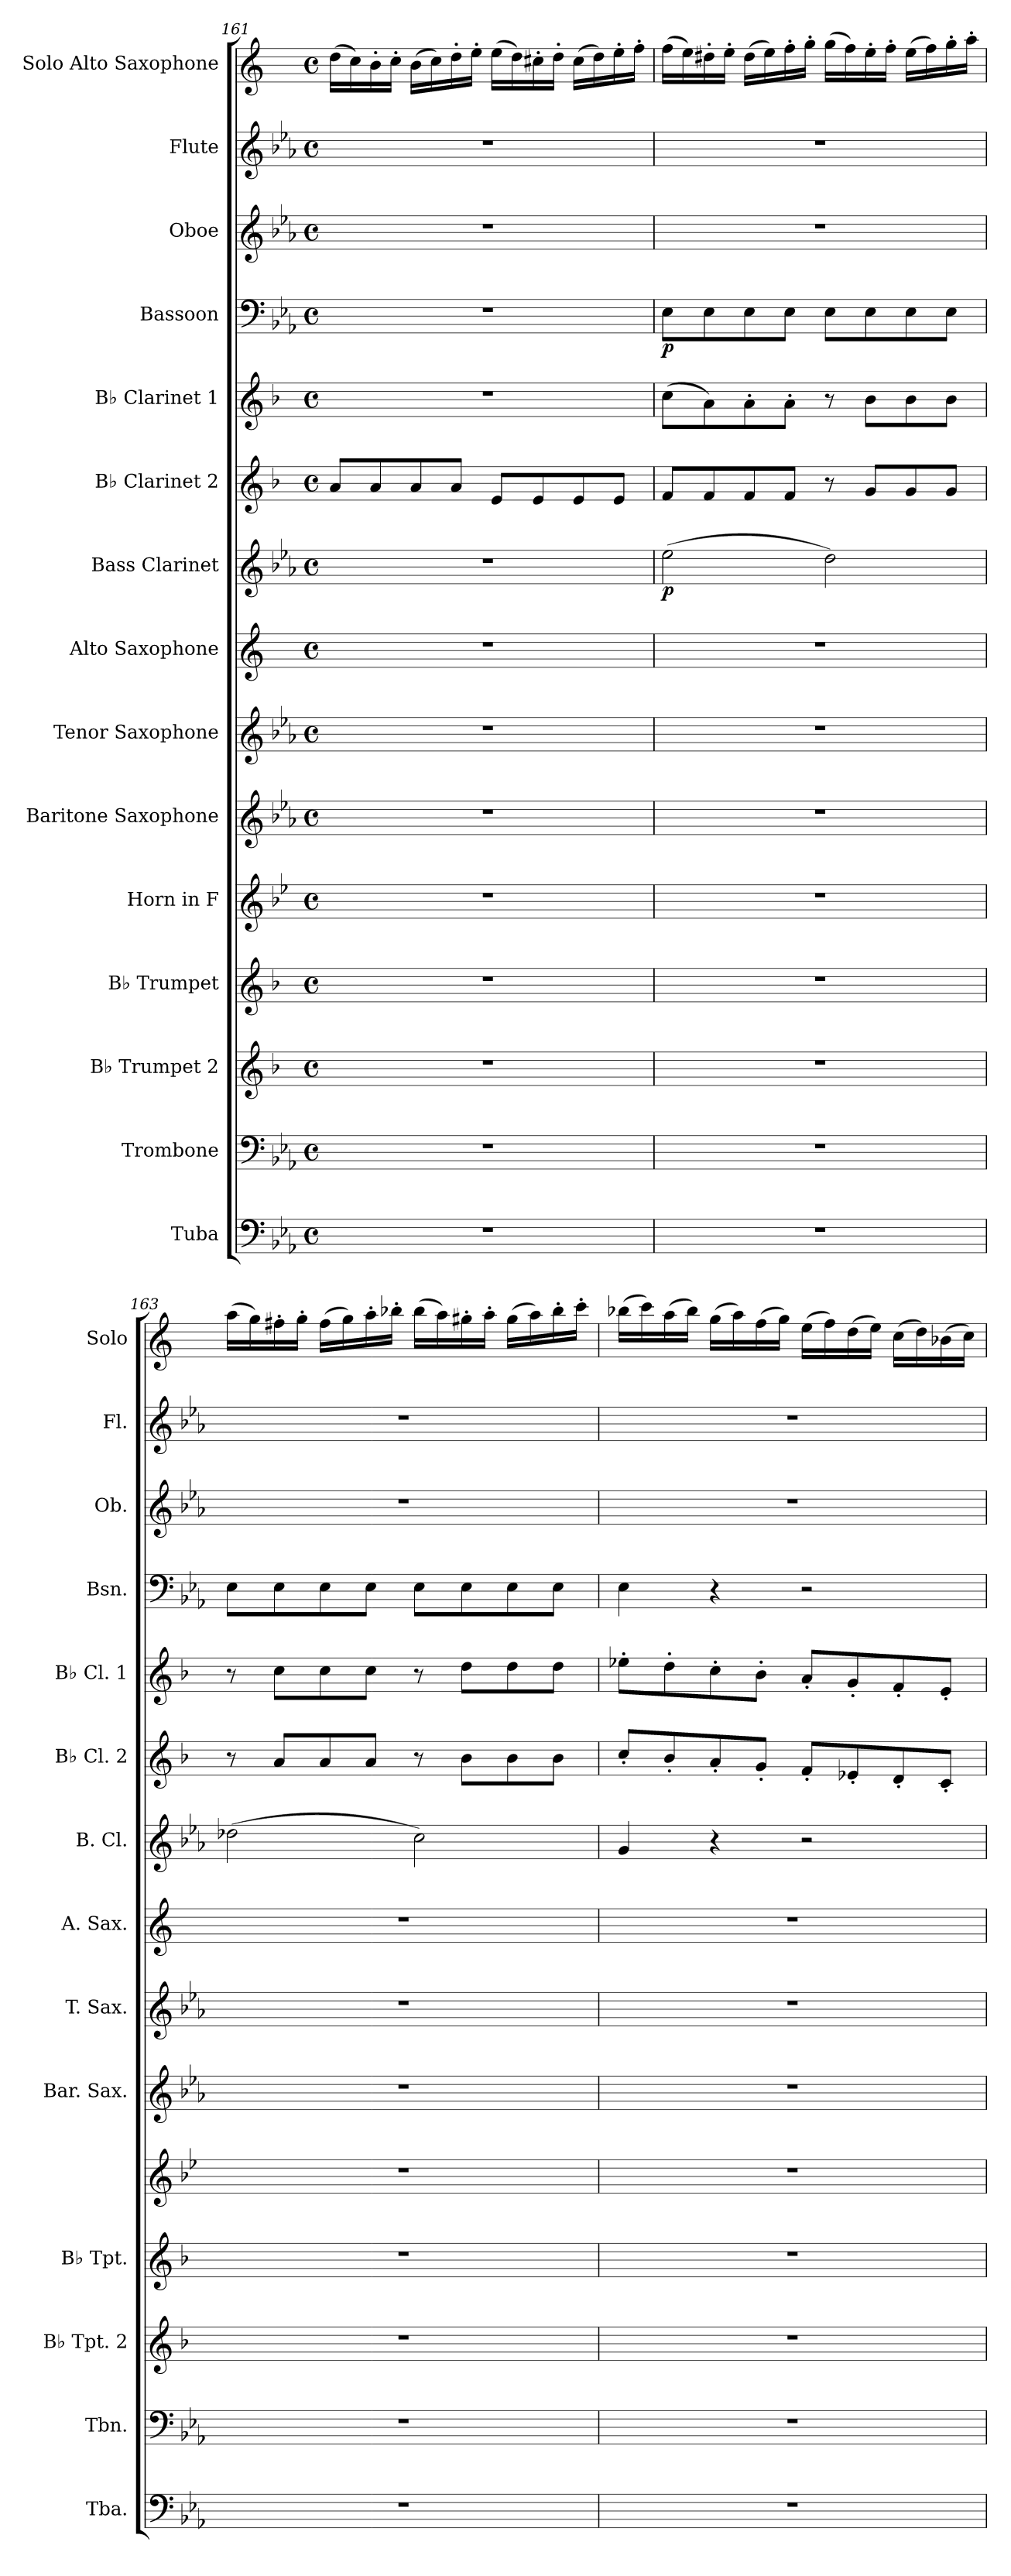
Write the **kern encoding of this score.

**kern	**kern	**kern	**kern	**kern	**kern	**kern	**kern	**kern	**dynam	**kern	**kern	**kern	**dynam	**kern	**kern	**kern
*part15	*part14	*part13	*part12	*part11	*part10	*part9	*part8	*part7	*part7	*part6	*part5	*part4	*part4	*part3	*part2	*part1
*staff15	*staff14	*staff13	*staff12	*staff11	*staff10	*staff9	*staff8	*staff7	*staff7	*staff6	*staff5	*staff4	*staff4	*staff3	*staff2	*staff1
*I"Tuba	*I"Trombone	*I"B♭ Trumpet 2	*I"B♭ Trumpet	*I"Horn in F	*I"Baritone Saxophone	*I"Tenor Saxophone	*I"Alto Saxophone	*I"Bass Clarinet	*	*I"B♭ Clarinet 2	*I"B♭ Clarinet 1	*I"Bassoon	*	*I"Oboe	*I"Flute	*I"Solo Alto Saxophone
*I'Tba.	*I'Tbn.	*I'B♭ Tpt. 2	*I'B♭ Tpt.	*	*I'Bar. Sax.	*I'T. Sax.	*I'A. Sax.	*I'B. Cl.	*	*I'B♭ Cl. 2	*I'B♭ Cl. 1	*I'Bsn.	*	*I'Ob.	*I'Fl.	*I'Solo
!!LO:PB:g=z
*clefF4	*clefF4	*clefG2	*clefG2	*clefG2	*clefG2	*clefG2	*clefG2	*clefG2	*	*clefG2	*clefG2	*clefF4	*	*clefG2	*clefG2	*clefG2
*	*	*ITrd1c2	*ITrd1c2	*ITrd4c7	*ITrd12c21	*ITrd8c14	*ITrd5c9	*ITrd8c14	*	*ITrd1c2	*ITrd1c2	*	*	*	*	*ITrd5c9
*k[b-e-a-]	*k[b-e-a-]	*k[b-e-a-]	*k[b-e-a-]	*k[b-e-a-]	*k[b-e-a-]	*k[b-e-a-]	*k[b-e-a-]	*k[b-e-a-]	*	*k[b-e-a-]	*k[b-e-a-]	*k[b-e-a-]	*	*k[b-e-a-]	*k[b-e-a-]	*k[b-e-a-]
*M4/4	*M4/4	*M4/4	*M4/4	*M4/4	*M4/4	*M4/4	*M4/4	*M4/4	*	*M4/4	*M4/4	*M4/4	*	*M4/4	*M4/4	*M4/4
*met(c)	*met(c)	*met(c)	*met(c)	*met(c)	*met(c)	*met(c)	*met(c)	*met(c)	*	*met(c)	*met(c)	*met(c)	*	*met(c)	*met(c)	*met(c)
=161	=161	=161	=161	=161	=161	=161	=161	=161	=161	=161	=161	=161	=161	=161	=161	=161
1r	1r	1r	1r	1r	1r	1r	1r	1r	.	8g/L	1r	1r	.	1r	1r	(>16f\LL
.	.	.	.	.	.	.	.	.	.	.	.	.	.	.	.	16e-\)
.	.	.	.	.	.	.	.	.	.	8g/	.	.	.	.	.	16d'\
.	.	.	.	.	.	.	.	.	.	.	.	.	.	.	.	16e-'\JJ
.	.	.	.	.	.	.	.	.	.	8g/	.	.	.	.	.	(>16d\LL
.	.	.	.	.	.	.	.	.	.	.	.	.	.	.	.	16e-\)
.	.	.	.	.	.	.	.	.	.	8g/J	.	.	.	.	.	16f'\
.	.	.	.	.	.	.	.	.	.	.	.	.	.	.	.	16g'\JJ
.	.	.	.	.	.	.	.	.	.	8d/L	.	.	.	.	.	(>16g\LL
.	.	.	.	.	.	.	.	.	.	.	.	.	.	.	.	16f\)
.	.	.	.	.	.	.	.	.	.	8d/	.	.	.	.	.	16en'\
.	.	.	.	.	.	.	.	.	.	.	.	.	.	.	.	16f'\JJ
.	.	.	.	.	.	.	.	.	.	8d/	.	.	.	.	.	(>16e\LL
.	.	.	.	.	.	.	.	.	.	.	.	.	.	.	.	16f\)
.	.	.	.	.	.	.	.	.	.	8d/J	.	.	.	.	.	16g'\
.	.	.	.	.	.	.	.	.	.	.	.	.	.	.	.	16a-'\JJ
=162	=162	=162	=162	=162	=162	=162	=162	=162	=162	=162	=162	=162	=162	=162	=162	=162
!	!	!	!	!	!	!	!	!	!LO:DY:b	!	!	!	!LO:DY:b	!	!	!
1r	1r	1r	1r	1r	1r	1r	1r	(>2e-\	p	8e-/L	(>8b-\L	8E-\L	p	1r	1r	(>16a-\LL
.	.	.	.	.	.	.	.	.	.	.	.	.	.	.	.	16g\)
.	.	.	.	.	.	.	.	.	.	8e-/	8g\)	8E-\	.	.	.	16f#X'\
.	.	.	.	.	.	.	.	.	.	.	.	.	.	.	.	16g'\JJ
.	.	.	.	.	.	.	.	.	.	8e-/	8g'\	8E-\	.	.	.	(>16f#\LL
.	.	.	.	.	.	.	.	.	.	.	.	.	.	.	.	16g\)
.	.	.	.	.	.	.	.	.	.	8e-/J	8g'\J	8E-\J	.	.	.	16a-'\
.	.	.	.	.	.	.	.	.	.	.	.	.	.	.	.	16b-'\JJ
.	.	.	.	.	.	.	.	2d\)	.	8r	8r	8E-\L	.	.	.	(>16b-\LL
.	.	.	.	.	.	.	.	.	.	.	.	.	.	.	.	16a-\)
.	.	.	.	.	.	.	.	.	.	8f/L	8a-\L	8E-\	.	.	.	16g'\
.	.	.	.	.	.	.	.	.	.	.	.	.	.	.	.	16a-'\JJ
.	.	.	.	.	.	.	.	.	.	8f/	8a-\	8E-\	.	.	.	(>16g\LL
.	.	.	.	.	.	.	.	.	.	.	.	.	.	.	.	16a-\)
.	.	.	.	.	.	.	.	.	.	8f/J	8a-\J	8E-\J	.	.	.	16b-'\
.	.	.	.	.	.	.	.	.	.	.	.	.	.	.	.	16cc'\JJ
=163	=163	=163	=163	=163	=163	=163	=163	=163	=163	=163	=163	=163	=163	=163	=163	=163
1r	1r	1r	1r	1r	1r	1r	1r	(>2d-X\	.	8r	8r	8E-\L	.	1r	1r	(>16cc\LL
.	.	.	.	.	.	.	.	.	.	.	.	.	.	.	.	16b-\)
.	.	.	.	.	.	.	.	.	.	8g/L	8b-\L	8E-\	.	.	.	16an'\
.	.	.	.	.	.	.	.	.	.	.	.	.	.	.	.	16b-'\JJ
.	.	.	.	.	.	.	.	.	.	8g/	8b-\	8E-\	.	.	.	(>16a\LL
.	.	.	.	.	.	.	.	.	.	.	.	.	.	.	.	16b-\)
.	.	.	.	.	.	.	.	.	.	8g/J	8b-\J	8E-\J	.	.	.	16cc'\
.	.	.	.	.	.	.	.	.	.	.	.	.	.	.	.	16dd-X'\JJ
.	.	.	.	.	.	.	.	2c\)	.	8r	8r	8E-\L	.	.	.	(>16dd-\LL
.	.	.	.	.	.	.	.	.	.	.	.	.	.	.	.	16cc\)
.	.	.	.	.	.	.	.	.	.	8a-\L	8cc\L	8E-\	.	.	.	16bn'\
.	.	.	.	.	.	.	.	.	.	.	.	.	.	.	.	16cc'\JJ
.	.	.	.	.	.	.	.	.	.	8a-\	8cc\	8E-\	.	.	.	(>16b\LL
.	.	.	.	.	.	.	.	.	.	.	.	.	.	.	.	16cc\)
.	.	.	.	.	.	.	.	.	.	8a-\J	8cc\J	8E-\J	.	.	.	16dd-'\
.	.	.	.	.	.	.	.	.	.	.	.	.	.	.	.	16ee-'\JJ
!!LO:PB:g=z
=164	=164	=164	=164	=164	=164	=164	=164	=164	=164	=164	=164	=164	=164	=164	=164	=164
1r	1r	1r	1r	1r	1r	1r	1r	4G/	.	8b-'/L	8dd-X'\L	4E-\	.	1r	1r	(>16dd-X\LL
.	.	.	.	.	.	.	.	.	.	.	.	.	.	.	.	16ee-\)
.	.	.	.	.	.	.	.	.	.	8a-'/	8cc'\	.	.	.	.	(>16cc\
.	.	.	.	.	.	.	.	.	.	.	.	.	.	.	.	16dd-\JJ)
.	.	.	.	.	.	.	.	4r	.	8g'/	8b-'\	4r	.	.	.	(>16b-\LL
.	.	.	.	.	.	.	.	.	.	.	.	.	.	.	.	16cc\)
.	.	.	.	.	.	.	.	.	.	8f'/J	8a-'\J	.	.	.	.	(>16a-\
.	.	.	.	.	.	.	.	.	.	.	.	.	.	.	.	16b-\JJ)
.	.	.	.	.	.	.	.	2r	.	8e-'/L	8g'/L	2r	.	.	.	(>16g\LL
.	.	.	.	.	.	.	.	.	.	.	.	.	.	.	.	16a-\)
.	.	.	.	.	.	.	.	.	.	8d-X'/	8f'/	.	.	.	.	(>16f\
.	.	.	.	.	.	.	.	.	.	.	.	.	.	.	.	16g\JJ)
.	.	.	.	.	.	.	.	.	.	8c'/	8e-'/	.	.	.	.	(>16e-\LL
.	.	.	.	.	.	.	.	.	.	.	.	.	.	.	.	16f\)
.	.	.	.	.	.	.	.	.	.	8B-'/J	8d'/J	.	.	.	.	(>16d-X\
.	.	.	.	.	.	.	.	.	.	.	.	.	.	.	.	16e-\JJ)
=	=	=	=	=	=	=	=	=	=	=	=	=	=	=	=	=
*-	*-	*-	*-	*-	*-	*-	*-	*-	*-	*-	*-	*-	*-	*-	*-	*-
